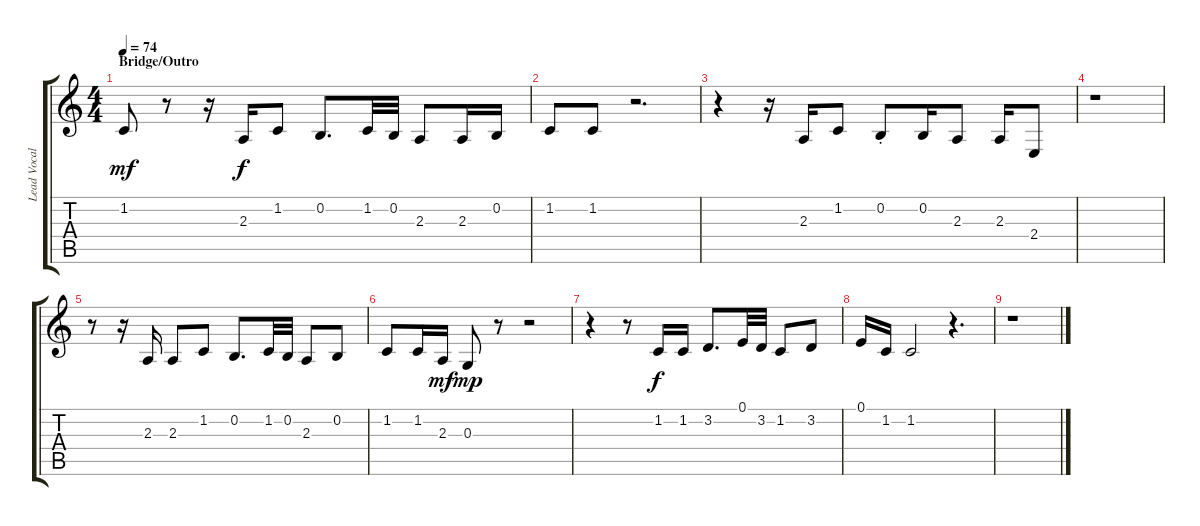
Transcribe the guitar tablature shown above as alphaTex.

\track ("Lead Vocals" "Lead Vocal") {instrument lead6voice}
\staff {score tabs}
\tuning (E4 B3 G3 D3 A2 E2) {hide}
\ts (4 4)
\section ("" "Bridge/Outro")
\tempo 74
\clef g2
\ks c
1.2.8{dy mf} r.8 r.16 2.3.16{dy f} 1.2.8 0.2.8{d} 1.2.32 0.2.32 2.3.8 2.3.16 0.2.16 |
1.2.8 1.2.8 r.2{d} |
r.4 r.16 2.3.16 1.2.8 0.2{st}.8 0.2.16 2.3.8 2.3.16 2.4.8 |
r.1 |
r.8 r.16 2.3.16 2.3.8 1.2.8 0.2.8{d} 1.2.32 0.2.32 2.3.8 0.2.8 |
1.2.8 1.2.16 2.3.16{dy mf} 0.3.8{dy mp} r.8 r.2 |
r.4 r.8 1.2.16{dy f} 1.2.16 3.2.8{d} 0.1.32 3.2.32 1.2.8 3.2.8 |
0.1.16 1.2.16 1.2.2 r.4{d} |
r.1
